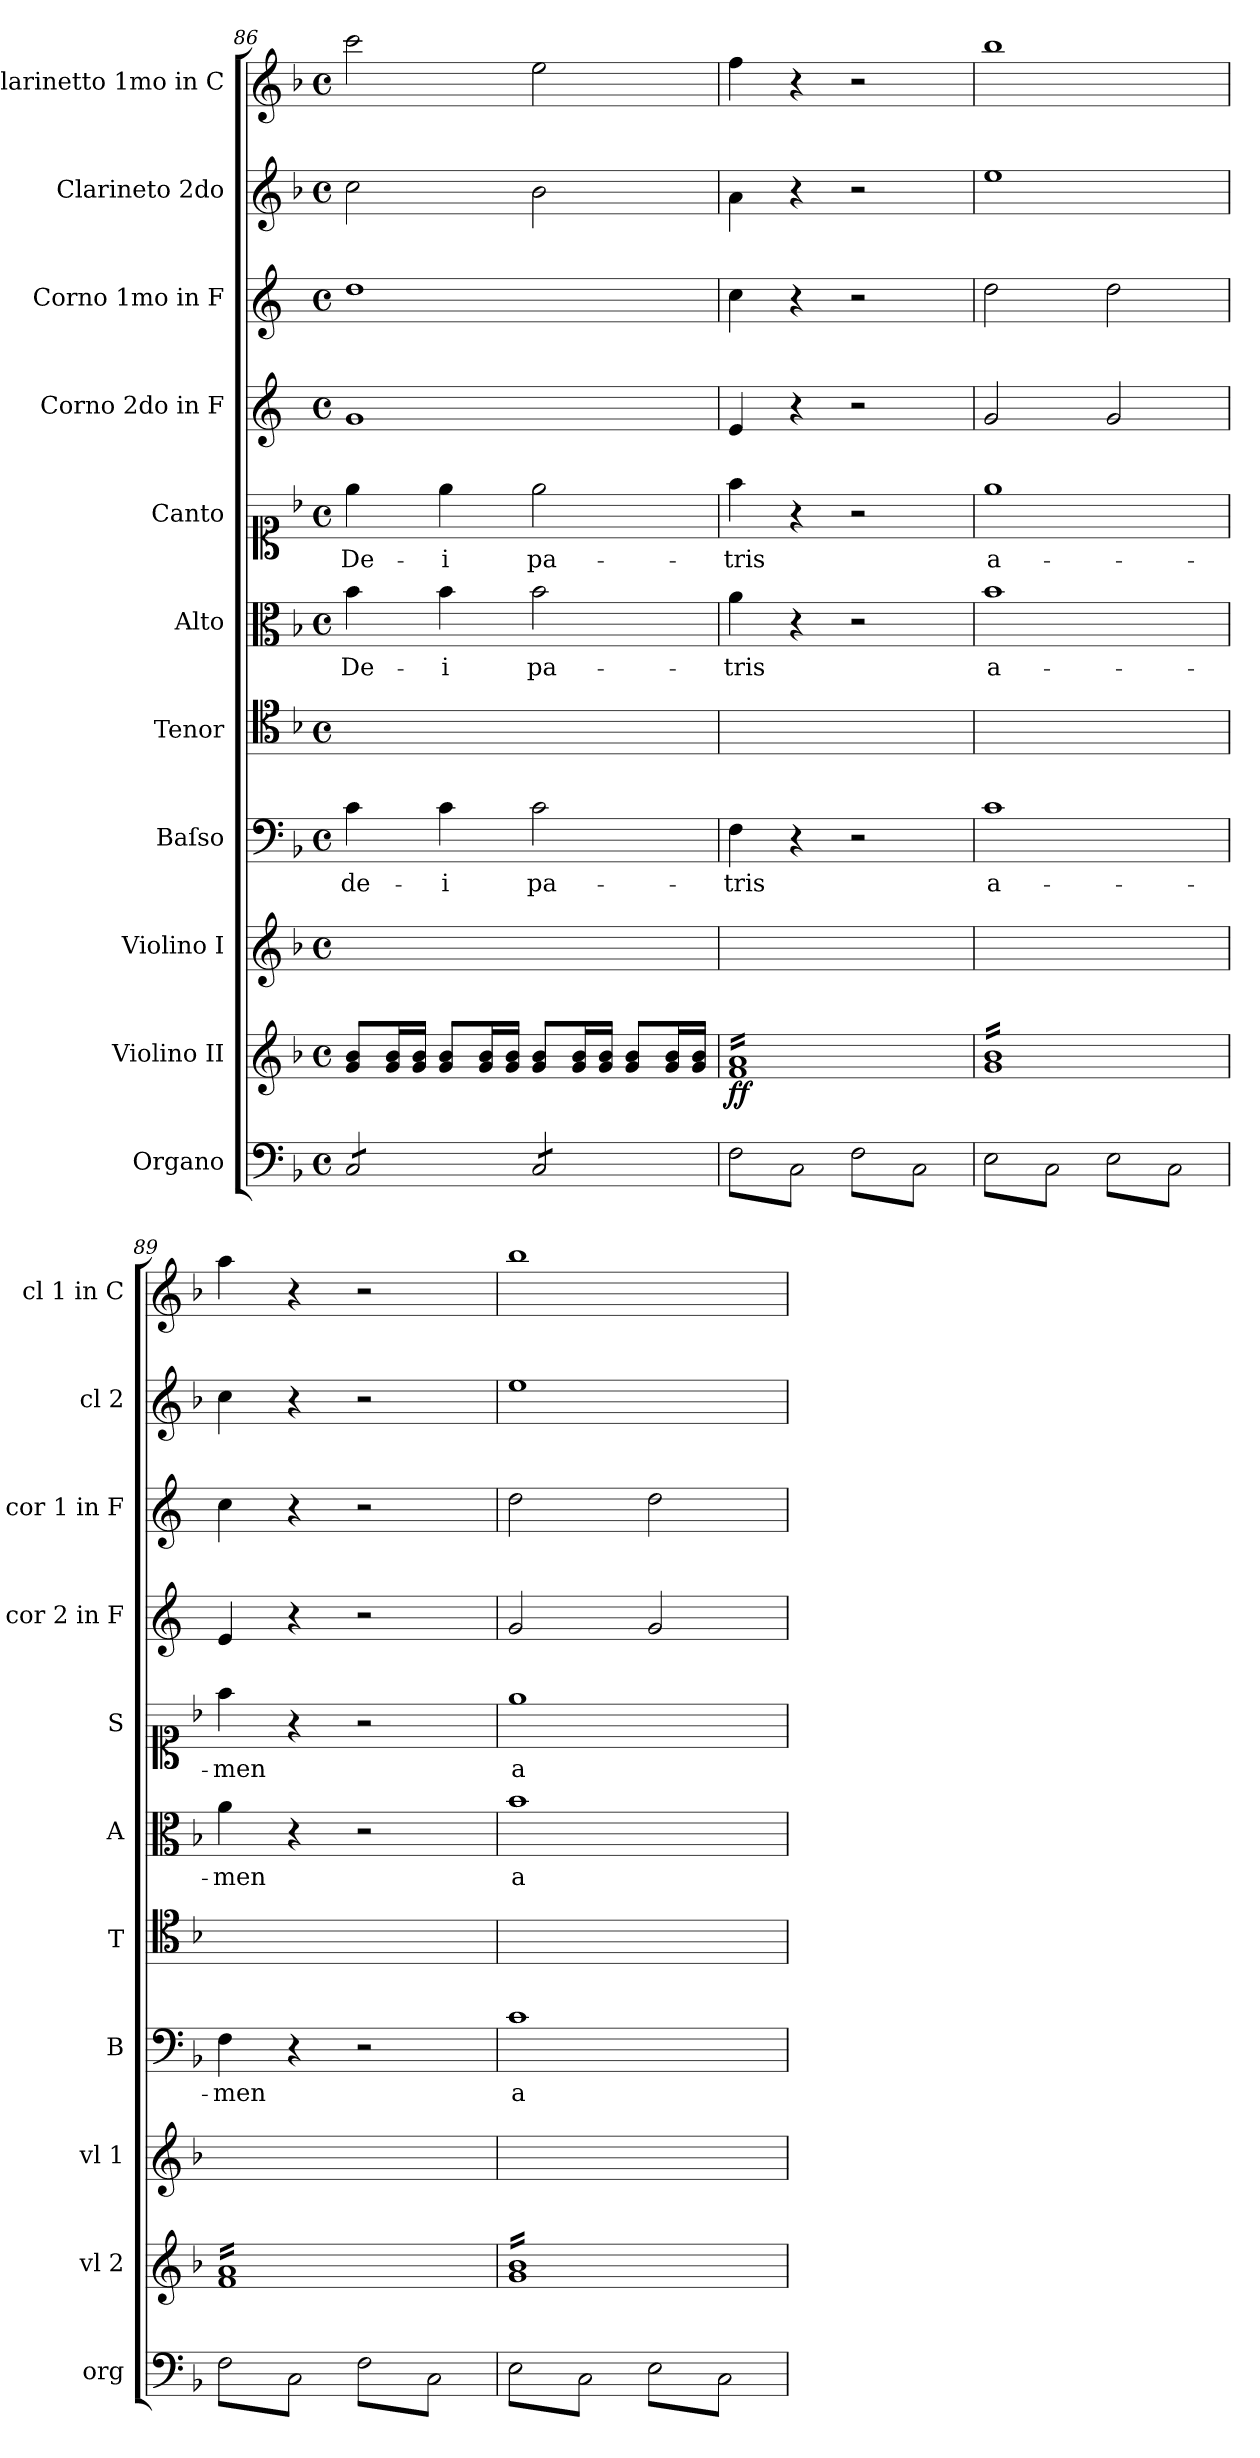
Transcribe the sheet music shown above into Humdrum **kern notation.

**kern	**kern	**dynam	**kern	**kern	**text	**kern	**kern	**text	**kern	**text	**kern	**kern	**kern	**kern
*part11	*part10	*part10	*part9	*part8	*part8	*part7	*part6	*part6	*part5	*part5	*part4	*part3	*part2	*part1
*staff11	*staff10	*staff10	*staff9	*staff8	*staff8	*staff7	*staff6	*staff6	*staff5	*staff5	*staff4	*staff3	*staff2	*staff1
*I"Organo	*I"Violino II	*	*I"Violino I	*I"Baſso	*	*I"Tenor	*I"Alto	*	*I"Canto	*	*I"Corno 2do in F	*I"Corno 1mo in F	*I"Clarineto 2do	*I"Clarinetto 1mo in C
*I'org	*I'vl 2	*	*I'vl 1	*I'B	*	*I'T	*I'A	*	*I'S	*	*I'cor 2 in F	*I'cor 1 in F	*I'cl 2	*I'cl 1 in C
*clefF4	*clefG2	*	*clefG2	*clefF4	*	*clefC4	*clefC3	*	*clefC1	*	*clefG2	*clefG2	*clefG2	*clefG2
*	*	*	*	*	*	*	*	*	*	*	*ITrd4c7	*ITrd4c7	*	*
*k[b-]	*k[b-]	*	*k[b-]	*k[b-]	*	*k[b-]	*k[b-]	*	*k[b-]	*	*k[b-]	*k[b-]	*k[b-]	*k[b-]
*F:	*F:	*	*F:	*F:	*	*F:	*F:	*	*F:	*	*	*	*F:	*F:
*M4/4	*M4/4	*	*M4/4	*M4/4	*	*M4/4	*M4/4	*	*M4/4	*	*M4/4	*M4/4	*M4/4	*M4/4
*met(c)	*met(c)	*	*met(c)	*met(c)	*	*met(c)	*met(c)	*	*met(c)	*	*met(c)	*met(c)	*met(c)	*met(c)
=86	=86	=86	=86	=86	=86	=86	=86	=86	=86	=86	=86	=86	=86	=86
*tremolo	*	*	*	*	*	*	*	*	*	*	*	*	*	*
8C/L	8g/ 8b-/L	.	1ryy	4c\	de-	1ryy	4b-\	De-	4ee\	De-	1c	1g	2cc\	2ccc\
8C/	16g/ 16b-/L	.	.	.	.	.	.	.	.	.	.	.	.	.
.	16g/ 16b-/JJ	.	.	.	.	.	.	.	.	.	.	.	.	.
8C/	8g/ 8b-/L	.	.	4c\	-i	.	4b-\	-i	4ee\	-i	.	.	.	.
8C/J	16g/ 16b-/L	.	.	.	.	.	.	.	.	.	.	.	.	.
.	16g/ 16b-/JJ	.	.	.	.	.	.	.	.	.	.	.	.	.
8C/L	8g/ 8b-/L	.	.	2c\	pa-	.	2b-\	pa-	2ee\	pa-	.	.	2b-\	2ee\
8C/	16g/ 16b-/L	.	.	.	.	.	.	.	.	.	.	.	.	.
.	16g/ 16b-/JJ	.	.	.	.	.	.	.	.	.	.	.	.	.
8C/	8g/ 8b-/L	.	.	.	.	.	.	.	.	.	.	.	.	.
8C/J	16g/ 16b-/L	.	.	.	.	.	.	.	.	.	.	.	.	.
.	16g/ 16b-/JJ	.	.	.	.	.	.	.	.	.	.	.	.	.
=87	=87	=87	=87	=87	=87	=87	=87	=87	=87	=87	=87	=87	=87	=87
*	*tremolo	*	*	*	*	*	*	*	*	*	*	*	*	*
8F\L	16f/ 16a/LL	ff	1ryy	4F\	-tris	1ryy	4a\	-tris	4ff\	-tris	4A/	4f\	4a\	4ff\
.	16f/ 16a/	.	.	.	.	.	.	.	.	.	.	.	.	.
8C\	16f/ 16a/	.	.	.	.	.	.	.	.	.	.	.	.	.
.	16f/ 16a/	.	.	.	.	.	.	.	.	.	.	.	.	.
8F\	16f/ 16a/	.	.	4r	.	.	4r	.	4r	.	4r	4r	4r	4r
.	16f/ 16a/	.	.	.	.	.	.	.	.	.	.	.	.	.
8C\J	16f/ 16a/	.	.	.	.	.	.	.	.	.	.	.	.	.
.	16f/ 16a/	.	.	.	.	.	.	.	.	.	.	.	.	.
8F\L	16f/ 16a/	.	.	2r	.	.	2r	.	2r	.	2r	2r	2r	2r
.	16f/ 16a/	.	.	.	.	.	.	.	.	.	.	.	.	.
8C\	16f/ 16a/	.	.	.	.	.	.	.	.	.	.	.	.	.
.	16f/ 16a/	.	.	.	.	.	.	.	.	.	.	.	.	.
8F\	16f/ 16a/	.	.	.	.	.	.	.	.	.	.	.	.	.
.	16f/ 16a/	.	.	.	.	.	.	.	.	.	.	.	.	.
8C\J	16f/ 16a/	.	.	.	.	.	.	.	.	.	.	.	.	.
.	16f/ 16a/JJ	.	.	.	.	.	.	.	.	.	.	.	.	.
=88	=88	=88	=88	=88	=88	=88	=88	=88	=88	=88	=88	=88	=88	=88
8E\L	16g/ 16b-/LL	.	1ryy	1c	a-	1ryy	1b-	a-	1ee	a-	2c/	2g\	1ee	1bb-
.	16g/ 16b-/	.	.	.	.	.	.	.	.	.	.	.	.	.
8C\	16g/ 16b-/	.	.	.	.	.	.	.	.	.	.	.	.	.
.	16g/ 16b-/	.	.	.	.	.	.	.	.	.	.	.	.	.
8E\	16g/ 16b-/	.	.	.	.	.	.	.	.	.	.	.	.	.
.	16g/ 16b-/	.	.	.	.	.	.	.	.	.	.	.	.	.
8C\J	16g/ 16b-/	.	.	.	.	.	.	.	.	.	.	.	.	.
.	16g/ 16b-/	.	.	.	.	.	.	.	.	.	.	.	.	.
8E\L	16g/ 16b-/	.	.	.	.	.	.	.	.	.	2c/	2g\	.	.
.	16g/ 16b-/	.	.	.	.	.	.	.	.	.	.	.	.	.
8C\	16g/ 16b-/	.	.	.	.	.	.	.	.	.	.	.	.	.
.	16g/ 16b-/	.	.	.	.	.	.	.	.	.	.	.	.	.
8E\	16g/ 16b-/	.	.	.	.	.	.	.	.	.	.	.	.	.
.	16g/ 16b-/	.	.	.	.	.	.	.	.	.	.	.	.	.
8C\J	16g/ 16b-/	.	.	.	.	.	.	.	.	.	.	.	.	.
.	16g/ 16b-/JJ	.	.	.	.	.	.	.	.	.	.	.	.	.
=89	=89	=89	=89	=89	=89	=89	=89	=89	=89	=89	=89	=89	=89	=89
8F\L	16f/ 16a/LL	.	1ryy	4F\	-men	1ryy	4a\	-men	4ff\	-men	4A/	4f\	4cc\	4aa\
.	16f/ 16a/	.	.	.	.	.	.	.	.	.	.	.	.	.
8C\	16f/ 16a/	.	.	.	.	.	.	.	.	.	.	.	.	.
.	16f/ 16a/	.	.	.	.	.	.	.	.	.	.	.	.	.
8F\	16f/ 16a/	.	.	4r	.	.	4r	.	4r	.	4r	4r	4r	4r
.	16f/ 16a/	.	.	.	.	.	.	.	.	.	.	.	.	.
8C\J	16f/ 16a/	.	.	.	.	.	.	.	.	.	.	.	.	.
.	16f/ 16a/	.	.	.	.	.	.	.	.	.	.	.	.	.
8F\L	16f/ 16a/	.	.	2r	.	.	2r	.	2r	.	2r	2r	2r	2r
.	16f/ 16a/	.	.	.	.	.	.	.	.	.	.	.	.	.
8C\	16f/ 16a/	.	.	.	.	.	.	.	.	.	.	.	.	.
.	16f/ 16a/	.	.	.	.	.	.	.	.	.	.	.	.	.
8F\	16f/ 16a/	.	.	.	.	.	.	.	.	.	.	.	.	.
.	16f/ 16a/	.	.	.	.	.	.	.	.	.	.	.	.	.
8C\J	16f/ 16a/	.	.	.	.	.	.	.	.	.	.	.	.	.
.	16f/ 16a/JJ	.	.	.	.	.	.	.	.	.	.	.	.	.
=90	=90	=90	=90	=90	=90	=90	=90	=90	=90	=90	=90	=90	=90	=90
!	!	!	!	!	!LO:LY:i	!	!	!	!	!	!	!	!	!
8E\L	16g/ 16b-/LL	.	1ryy	1c	a-	1ryy	1b-	a-	1ee	a-	2c/	2g\	1ee	1bb-
.	16g/ 16b-/	.	.	.	.	.	.	.	.	.	.	.	.	.
8C\	16g/ 16b-/	.	.	.	.	.	.	.	.	.	.	.	.	.
.	16g/ 16b-/	.	.	.	.	.	.	.	.	.	.	.	.	.
8E\	16g/ 16b-/	.	.	.	.	.	.	.	.	.	.	.	.	.
.	16g/ 16b-/	.	.	.	.	.	.	.	.	.	.	.	.	.
8C\J	16g/ 16b-/	.	.	.	.	.	.	.	.	.	.	.	.	.
.	16g/ 16b-/	.	.	.	.	.	.	.	.	.	.	.	.	.
8E\L	16g/ 16b-/	.	.	.	.	.	.	.	.	.	2c/	2g\	.	.
.	16g/ 16b-/	.	.	.	.	.	.	.	.	.	.	.	.	.
8C\	16g/ 16b-/	.	.	.	.	.	.	.	.	.	.	.	.	.
.	16g/ 16b-/	.	.	.	.	.	.	.	.	.	.	.	.	.
8E\	16g/ 16b-/	.	.	.	.	.	.	.	.	.	.	.	.	.
.	16g/ 16b-/	.	.	.	.	.	.	.	.	.	.	.	.	.
8C\J	16g/ 16b-/	.	.	.	.	.	.	.	.	.	.	.	.	.
*Xtremolo	*	*	*	*	*	*	*	*	*	*	*	*	*	*
.	16g/ 16b-/JJ	.	.	.	.	.	.	.	.	.	.	.	.	.
*	*Xtremolo	*	*	*	*	*	*	*	*	*	*	*	*	*
.	.	.	.	.	.	.	.	.	.	.	.	.	.	.
.	.	.	.	.	.	.	.	.	.	.	.	.	.	.
=	=	=	=	=	=	=	=	=	=	=	=	=	=	=
*-	*-	*-	*-	*-	*-	*-	*-	*-	*-	*-	*-	*-	*-	*-
